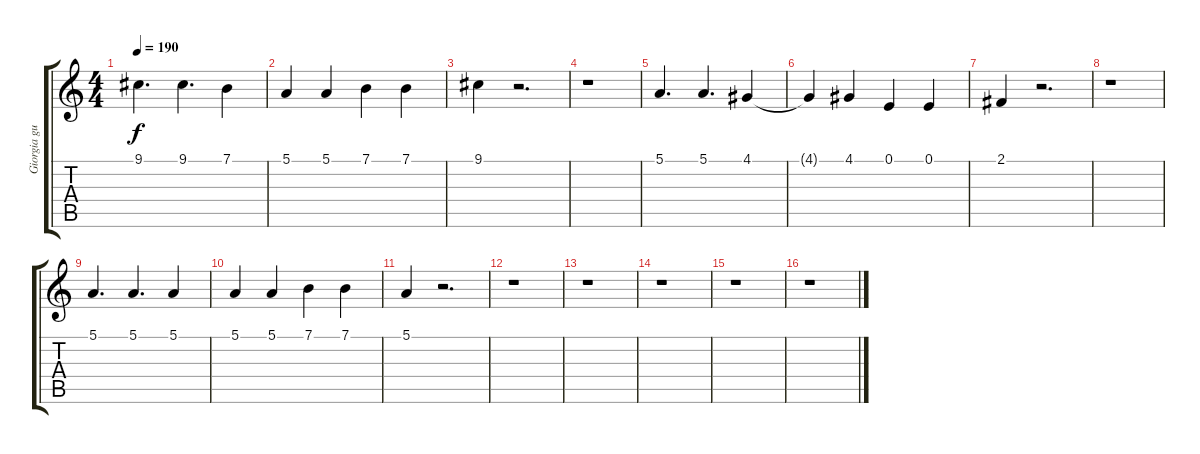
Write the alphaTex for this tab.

\track ("Giorgia gueglio vocals" "Giorgia gu") {instrument violin}
\staff {score tabs}
\tuning (E4 B3 G3 D3 A2 E2) {hide}
\ts (4 4)
\tempo 190
\clef g2
\ks c
9.1.4{d dy f} 9.1.4{d} 7.1.4 |
5.1.4 5.1.4 7.1.4 7.1.4 |
9.1.4 r.2{d} |
r.1 |
5.1.4{d} 5.1.4{d} 4.1.4 |
4.1{t}.4 4.1.4 0.1.4 0.1.4 |
2.1.4 r.2{d} |
r.1 |
5.1.4{d} 5.1.4{d} 5.1.4 |
5.1.4 5.1.4 7.1.4 7.1.4 |
5.1.4 r.2{d} |
r.1 |
r.1 |
r.1 |
r.1 |
r.1
